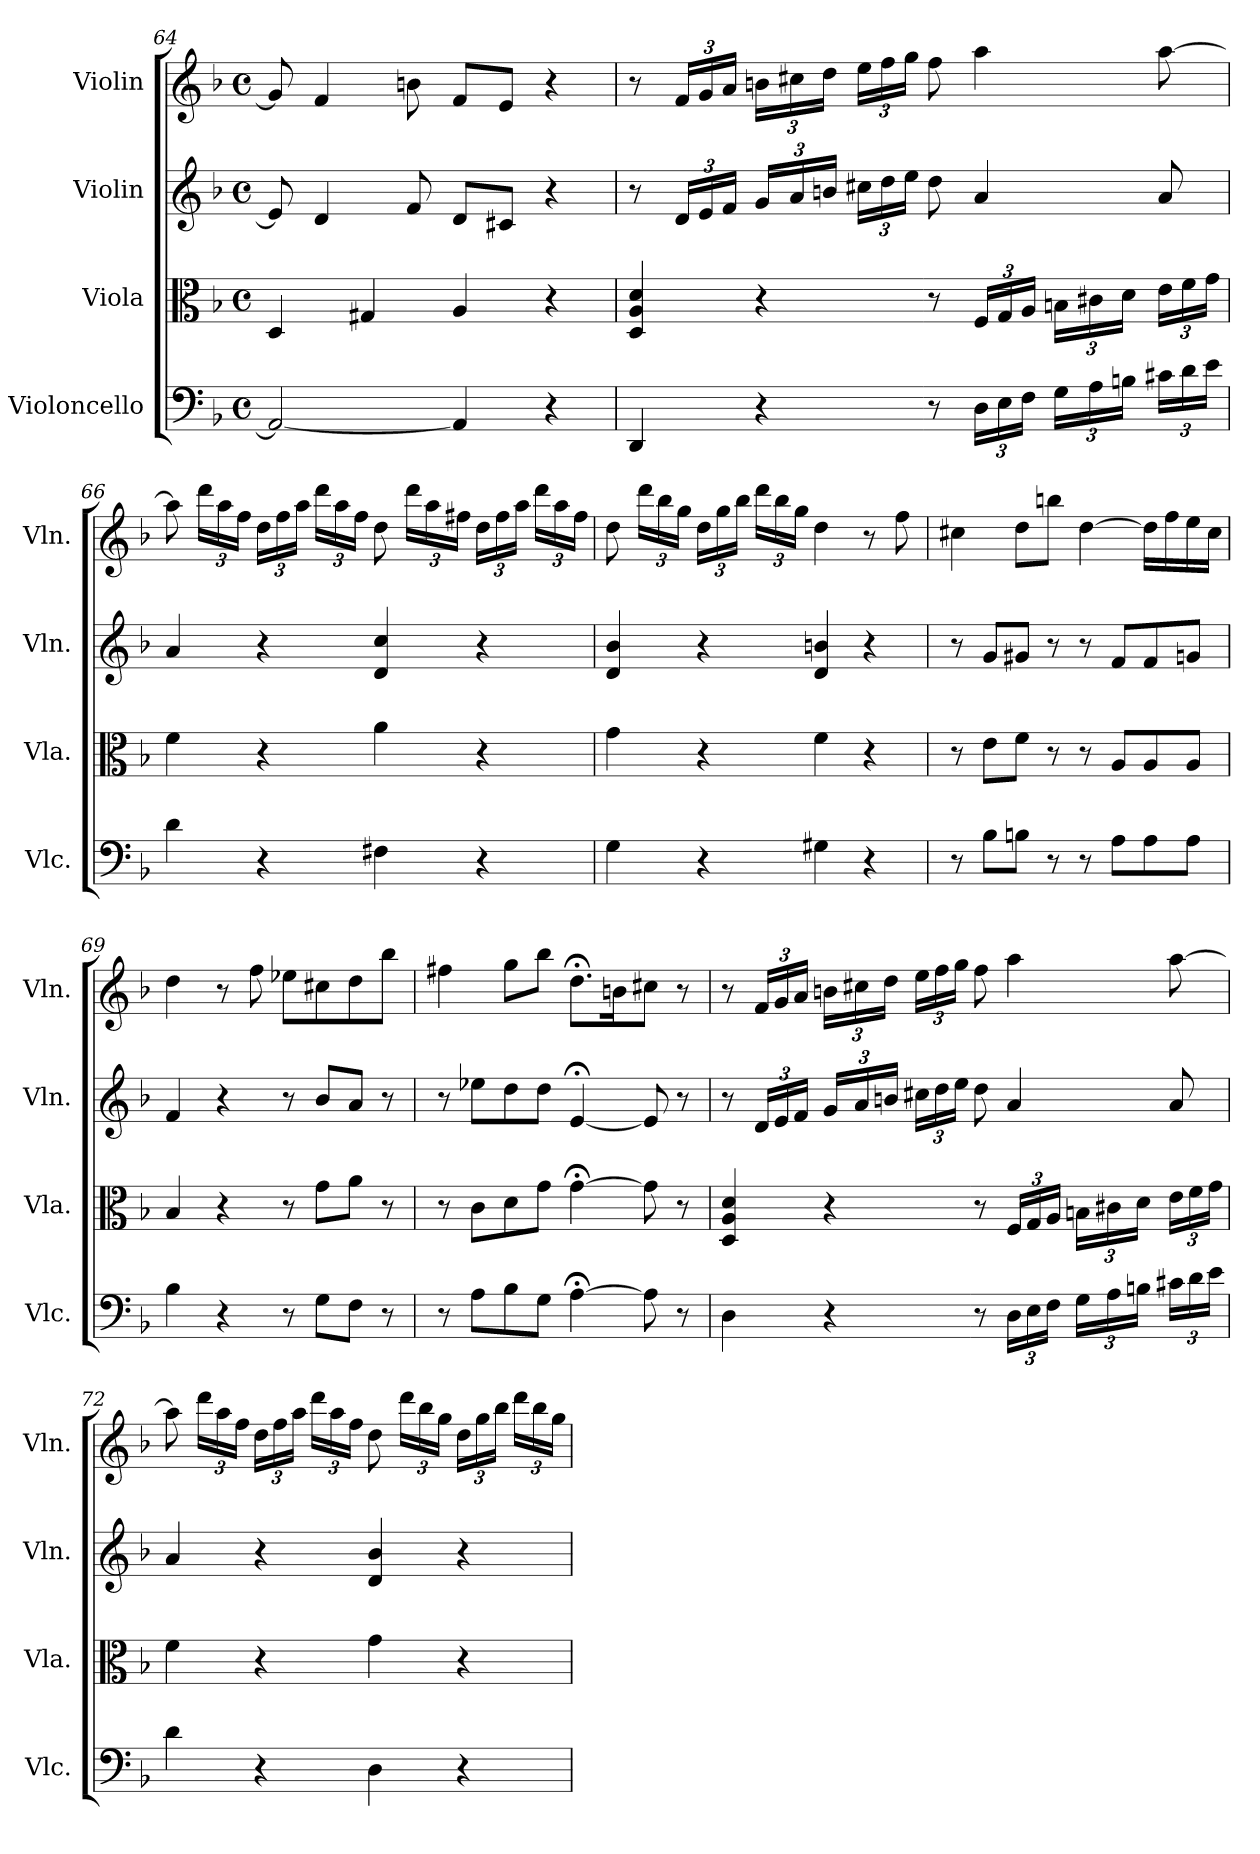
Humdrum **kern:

**kern	**kern	**kern	**kern
*part4	*part3	*part2	*part1
*staff4	*staff3	*staff2	*staff1
*I"Violoncello	*I"Viola	*I"Violin	*I"Violin
*I'Vlc.	*I'Vla.	*I'Vln.	*I'Vln.
*clefF4	*clefC3	*clefG2	*clefG2
*k[b-]	*k[b-]	*k[b-]	*k[b-]
*F:	*F:	*F:	*F:
*M4/4	*M4/4	*M4/4	*M4/4
*met(c)	*met(c)	*met(c)	*met(c)
=64	=64	=64	=64
2AA/_	4D/	8e/]	8g/]
.	.	4d/	4f/
.	4G#X/	.	.
.	.	8f/	8bn\
4AA/]	4A/	8d/L	8f/L
.	.	8c#X/J	8e/J
4r	4r	4r	4r
=65	=65	=65	=65
4DD/	4D/ 4A/ 4d/	8r	8r
*	*	*Xbrackettup	*Xbrackettup
.	.	24d/LL	24f/LL
.	.	24e/	24g/
.	.	24f/JJ	24a/JJ
4r	4r	24g/LL	24bn\LL
.	.	24a/	24cc#X\
.	.	24bn/JJ	24dd\JJ
.	.	24cc#X\LL	24ee\LL
.	.	24dd\	24ff\
.	.	24ee\JJ	24gg\JJ
8r	8r	8dd\	8ff\
*Xbrackettup	*Xbrackettup	*	*
24D\LL	24F/LL	4a/	4aa\
24E\	24G/	.	.
24F\JJ	24A/JJ	.	.
24G\LL	24Bn\LL	.	.
24A\	24c#X\	.	.
24Bn\JJ	24d\JJ	.	.
24c#X\LL	24e\LL	8a/	[8aa\
24d\	24f\	.	.
24e\JJ	24g\JJ	.	.
=66	=66	=66	=66
4d\	4f\	4a/	8aa\]
.	.	.	24ddd\LL
.	.	.	24aa\
.	.	.	24ff\JJ
4r	4r	4r	24dd\LL
.	.	.	24ff\
.	.	.	24aa\JJ
.	.	.	24ddd\LL
.	.	.	24aa\
.	.	.	24ff\JJ
4F#X\	4a\	4d/ 4cc/	8dd\
.	.	.	24ddd\LL
.	.	.	24aa\
.	.	.	24ff#X\JJ
4r	4r	4r	24dd\LL
.	.	.	24ff#\
.	.	.	24aa\JJ
.	.	.	24ddd\LL
.	.	.	24aa\
.	.	.	24ff#\JJ
=67	=67	=67	=67
4G\	4g\	4d/ 4b-/	8dd\
.	.	.	24ddd\LL
.	.	.	24bb-\
.	.	.	24gg\JJ
4r	4r	4r	24dd\LL
.	.	.	24gg\
.	.	.	24bb-\JJ
.	.	.	24ddd\LL
.	.	.	24bb-\
.	.	.	24gg\JJ
4G#X\	4f\	4d/ 4bn/	4dd\
4r	4r	4r	8r
.	.	.	8ff\
=68	=68	=68	=68
8r	8r	8r	4cc#X\
8B-\L	8e\L	8g/L	.
8Bn\J	8f\J	8g#X/J	8dd\L
8r	8r	8r	8bbn\J
8r	8r	8r	[4dd\
8A\L	8A/L	8f/L	.
8A\	8A/	8f/	16dd\LL]
.	.	.	16ff\
8A\J	8A/J	8gn/J	16ee\
.	.	.	16cc#\JJ
=69	=69	=69	=69
4B-\	4B-/	4f/	4dd\
4r	4r	4r	8r
.	.	.	8ff\
8r	8r	8r	8ee-X\L
8G\L	8g\L	8b-/L	8cc#X\
8F\J	8a\J	8a/J	8dd\
8r	8r	8r	8bb-\J
=70	=70	=70	=70
8r	8r	8r	4ff#X\
8A\L	8c\L	8ee-X\L	.
8B-\	8d\	8dd\	8gg\L
8G\J	8g\J	8dd\J	8bb-\J
[4A;<\	[4g;<\	[4e;</	8.dd;<\L
.	.	.	16bn\K
8A\]	8g\]	8e/]	8cc#X\J
8r	8r	8r	8r
=71	=71	=71	=71
4D\	4D/ 4A/ 4d/	8r	8r
.	.	24d/LL	24f/LL
.	.	24e/	24g/
.	.	24f/JJ	24a/JJ
4r	4r	24g/LL	24bn\LL
.	.	24a/	24cc#X\
.	.	24bn/JJ	24dd\JJ
.	.	24cc#X\LL	24ee\LL
.	.	24dd\	24ff\
.	.	24ee\JJ	24gg\JJ
8r	8r	8dd\	8ff\
24D\LL	24F/LL	4a/	4aa\
24E\	24G/	.	.
24F\JJ	24A/JJ	.	.
24G\LL	24Bn\LL	.	.
24A\	24c#X\	.	.
24Bn\JJ	24d\JJ	.	.
24c#X\LL	24e\LL	8a/	[8aa\
24d\	24f\	.	.
24e\JJ	24g\JJ	.	.
=72	=72	=72	=72
4d\	4f\	4a/	8aa\]
.	.	.	24ddd\LL
.	.	.	24aa\
.	.	.	24ff\JJ
4r	4r	4r	24dd\LL
.	.	.	24ff\
.	.	.	24aa\JJ
.	.	.	24ddd\LL
.	.	.	24aa\
.	.	.	24ff\JJ
4D\	4g\	4d/ 4b-/	8dd\
.	.	.	24ddd\LL
.	.	.	24bb-\
.	.	.	24gg\JJ
4r	4r	4r	24dd\LL
.	.	.	24gg\
.	.	.	24bb-\JJ
.	.	.	24ddd\LL
.	.	.	24bb-\
.	.	.	24gg\JJ
=	=	=	=
*-	*-	*-	*-
